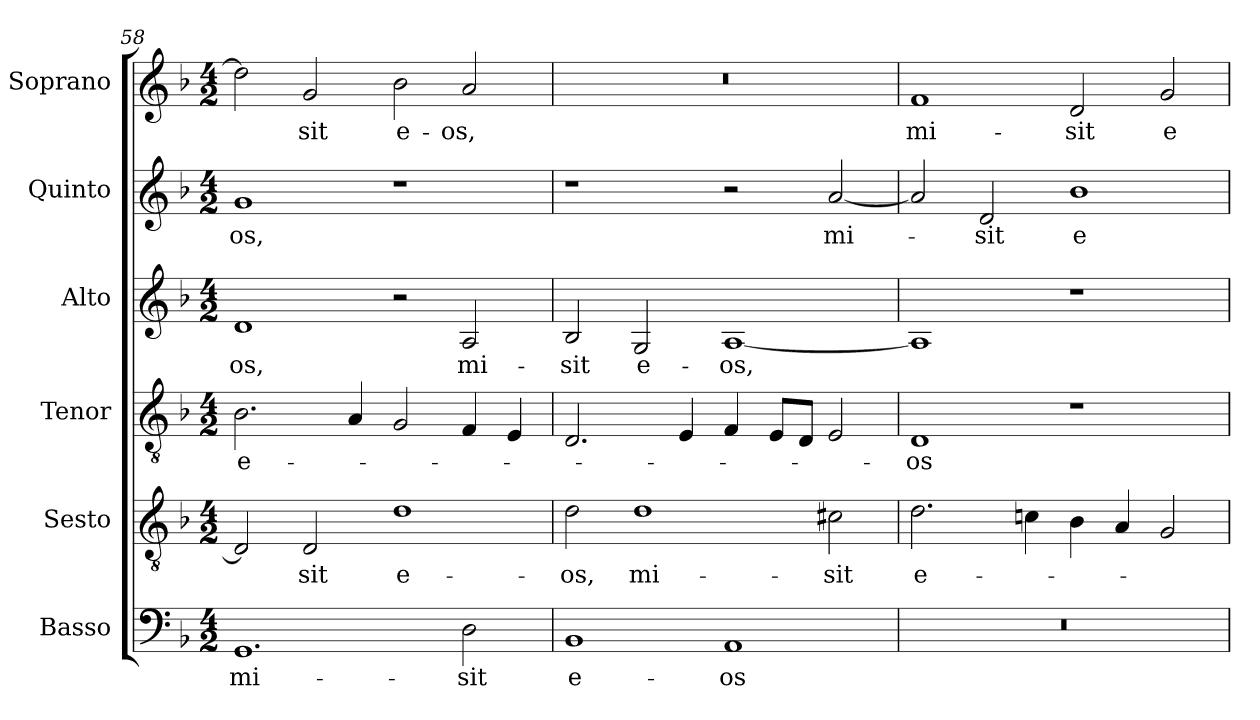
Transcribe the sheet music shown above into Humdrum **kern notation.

**kern	**text	**kern	**text	**kern	**text	**kern	**text	**kern	**text	**kern	**text
*part6	*part6	*part5	*part5	*part4	*part4	*part3	*part3	*part2	*part2	*part1	*part1
*staff6	*staff6	*staff5	*staff5	*staff4	*staff4	*staff3	*staff3	*staff2	*staff2	*staff1	*staff1
*I"Basso	*	*I"Sesto	*	*I"Tenor	*	*I"Alto	*	*I"Quinto	*	*I"Soprano	*
*I'B.	*	*I'Ss.	*	*I'T.	*	*I'A.	*	*I'Q.	*	*I'S.	*
*clefF4	*	*clefGv2	*	*clefGv2	*	*clefG2	*	*clefG2	*	*clefG2	*
*	*	*ITrd7c12	*	*ITrd7c12	*	*	*	*	*	*	*
*k[b-]	*	*k[b-]	*	*k[b-]	*	*k[b-]	*	*k[b-]	*	*k[b-]	*
*F:	*	*F:	*	*F:	*	*F:	*	*F:	*	*F:	*
*M4/2	*	*M4/2	*	*M4/2	*	*M4/2	*	*M4/2	*	*M4/2	*
=58	=58	=58	=58	=58	=58	=58	=58	=58	=58	=58	=58
!	!LO:LY:b:color=#000000	!	!	!	!	!	!	!	!	!	!
!	!	!	!	!	!LO:LY:b:color=#000000	!	!	!	!	!	!
!	!	!	!	!	!	!	!LO:LY:b:color=#000000	!	!	!	!
!	!	!	!	!	!	!	!	!	!LO:LY:b:color=#000000	!	!
1.GGi	mi-	2DDi/]	.	2.BB-i\	e-	1di	-os,	1gi	-os,	2ddi\]	.
!	!	!	!LO:LY:b:color=#000000	!	!	!	!	!	!	!	!
!	!	!	!	!	!	!	!	!	!	!	!LO:LY:b:color=#000000
.	.	2DDi/	-sit	.	.	.	.	.	.	2gi/	-sit
.	.	.	.	4AAi/	.	.	.	.	.	.	.
!	!	!	!LO:LY:b:color=#000000	!	!	!	!	!	!	!	!
!	!	!	!	!	!	!	!	!	!	!	!LO:LY:b:color=#000000
.	.	1Di	e-	2GGi/	.	2r	.	1r	.	2b-i\	e-
!	!LO:LY:b:color=#000000	!	!	!	!	!	!	!	!	!	!
!	!	!	!	!	!	!	!LO:LY:b:color=#000000	!	!	!	!
!	!	!	!	!	!	!	!	!	!	!	!LO:LY:b:color=#000000
2Di\	-sit	.	.	4FFi/	.	2Ai/	mi-	.	.	2ai/	-os,
.	.	.	.	4EEi/	.	.	.	.	.	.	.
=59	=59	=59	=59	=59	=59	=59	=59	=59	=59	=59	=59
!	!LO:LY:b:color=#000000	!	!	!	!	!	!	!	!	!	!
!	!	!	!LO:LY:b:color=#000000	!	!	!	!	!	!	!	!
!	!	!	!	!	!	!	!LO:LY:b:color=#000000	!	!	!LO:N:vis=1	!
1BB-i	e-	2Di\	-os,	2.DDi/	.	2B-i/	-sit	1r	.	0r	.
!	!	!	!LO:LY:b:color=#000000	!	!	!	!	!	!	!	!
!	!	!	!	!	!	!	!LO:LY:b:color=#000000	!	!	!	!
.	.	1Di	mi-	.	.	2Gi/	e-	.	.	.	.
.	.	.	.	4EEi/	.	.	.	.	.	.	.
!	!LO:LY:b:color=#000000	!	!	!	!	!	!	!	!	!	!
!	!	!	!	!	!	!	!LO:LY:b:color=#000000	!	!	!	!
1AAi	-os	.	.	4FFi/	.	[1Ai	-os,	2r	.	.	.
.	.	.	.	8EEi/L	.	.	.	.	.	.	.
.	.	.	.	8DDi/J	.	.	.	.	.	.	.
!	!	!	!LO:LY:b:color=#000000	!	!	!	!	!	!	!	!
!	!	!	!	!	!	!	!	!	!LO:LY:b:color=#000000	!	!
.	.	2C#Xi\	-sit	2EEi/	.	.	.	[2ai/	mi-	.	.
=60	=60	=60	=60	=60	=60	=60	=60	=60	=60	=60	=60
!LO:N:vis=1	!	!	!	!	!	!	!	!	!	!	!
!	!	!	!LO:LY:b:color=#000000	!	!	!	!	!	!	!	!
!	!	!	!	!	!LO:LY:b:color=#000000	!	!	!	!	!	!
!	!	!	!	!	!	!	!	!	!	!	!LO:LY:b:color=#000000
0r	.	2.Di\	e-	1DDi	-os	1Ai]	.	2ai/]	.	1fi	mi-
!	!	!	!	!	!	!	!	!	!LO:LY:b:color=#000000	!	!
.	.	.	.	.	.	.	.	2di/	-sit	.	.
.	.	4Cni\	.	.	.	.	.	.	.	.	.
!	!	!	!	!	!	!	!	!	!LO:LY:b:color=#000000	!	!
!	!	!	!	!	!	!	!	!	!	!	!LO:LY:b:color=#000000
.	.	4BB-i\	.	1r	.	1r	.	1b-i	e-	2di/	-sit
.	.	4AAi/	.	.	.	.	.	.	.	.	.
!	!	!	!	!	!	!	!	!	!	!	!LO:LY:b:color=#000000
.	.	2GGi/	.	.	.	.	.	.	.	2gi/	e-
=	=	=	=	=	=	=	=	=	=	=	=
*-	*-	*-	*-	*-	*-	*-	*-	*-	*-	*-	*-
